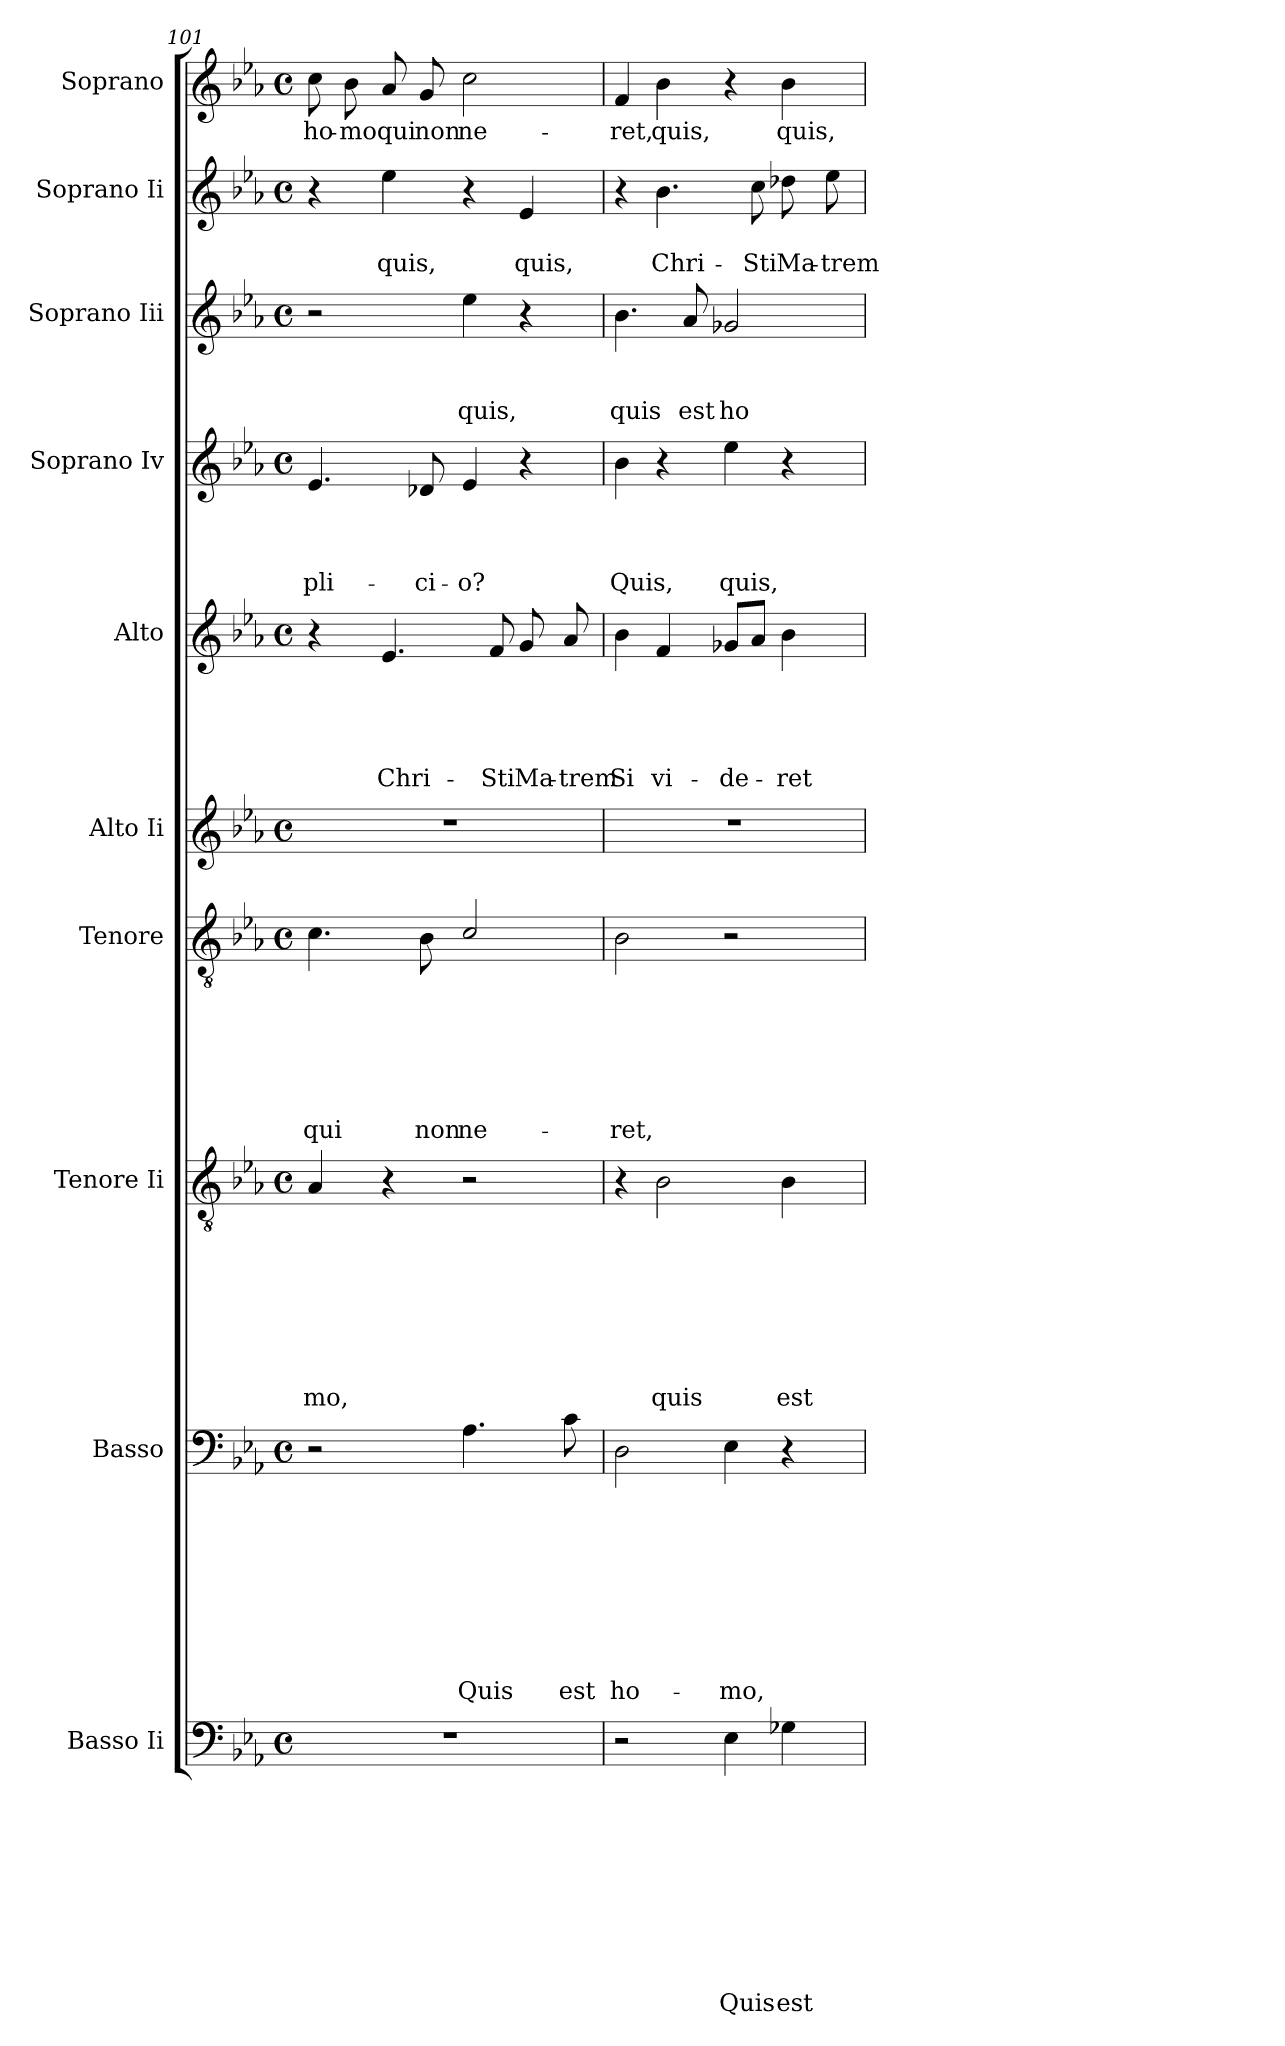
**kern	**text	**text	**text	**text	**text	**text	**text	**text	**text	**text	**kern	**text	**text	**text	**text	**text	**text	**text	**text	**text	**kern	**text	**text	**text	**text	**text	**text	**text	**text	**kern	**text	**text	**text	**text	**text	**text	**text	**kern	**kern	**text	**text	**text	**text	**text	**kern	**text	**text	**text	**text	**kern	**text	**text	**text	**kern	**text	**text	**kern	**text
*part10	*part10	*part10	*part10	*part10	*part10	*part10	*part10	*part10	*part10	*part10	*part9	*part9	*part9	*part9	*part9	*part9	*part9	*part9	*part9	*part9	*part8	*part8	*part8	*part8	*part8	*part8	*part8	*part8	*part8	*part7	*part7	*part7	*part7	*part7	*part7	*part7	*part7	*part6	*part5	*part5	*part5	*part5	*part5	*part5	*part4	*part4	*part4	*part4	*part4	*part3	*part3	*part3	*part3	*part2	*part2	*part2	*part1	*part1
*staff10	*staff10	*staff10	*staff10	*staff10	*staff10	*staff10	*staff10	*staff10	*staff10	*staff10	*staff9	*staff9	*staff9	*staff9	*staff9	*staff9	*staff9	*staff9	*staff9	*staff9	*staff8	*staff8	*staff8	*staff8	*staff8	*staff8	*staff8	*staff8	*staff8	*staff7	*staff7	*staff7	*staff7	*staff7	*staff7	*staff7	*staff7	*staff6	*staff5	*staff5	*staff5	*staff5	*staff5	*staff5	*staff4	*staff4	*staff4	*staff4	*staff4	*staff3	*staff3	*staff3	*staff3	*staff2	*staff2	*staff2	*staff1	*staff1
*I"Basso Ii	*	*	*	*	*	*	*	*	*	*	*I"Basso	*	*	*	*	*	*	*	*	*	*I"Tenore Ii	*	*	*	*	*	*	*	*	*I"Tenore	*	*	*	*	*	*	*	*I"Alto Ii	*I"Alto	*	*	*	*	*	*I"Soprano Iv	*	*	*	*	*I"Soprano Iii	*	*	*	*I"Soprano Ii	*	*	*I"Soprano	*
*clefF4	*	*	*	*	*	*	*	*	*	*	*clefF4	*	*	*	*	*	*	*	*	*	*clefGv2	*	*	*	*	*	*	*	*	*clefGv2	*	*	*	*	*	*	*	*clefG2	*clefG2	*	*	*	*	*	*clefG2	*	*	*	*	*clefG2	*	*	*	*clefG2	*	*	*clefG2	*
*k[b-e-a-]	*	*	*	*	*	*	*	*	*	*	*k[b-e-a-]	*	*	*	*	*	*	*	*	*	*k[b-e-a-]	*	*	*	*	*	*	*	*	*k[b-e-a-]	*	*	*	*	*	*	*	*k[b-e-a-]	*k[b-e-a-]	*	*	*	*	*	*k[b-e-a-]	*	*	*	*	*k[b-e-a-]	*	*	*	*k[b-e-a-]	*	*	*k[b-e-a-]	*
*E-:	*	*	*	*	*	*	*	*	*	*	*E-:	*	*	*	*	*	*	*	*	*	*E-:	*	*	*	*	*	*	*	*	*E-:	*	*	*	*	*	*	*	*E-:	*E-:	*	*	*	*	*	*E-:	*	*	*	*	*E-:	*	*	*	*E-:	*	*	*E-:	*
*M4/4	*	*	*	*	*	*	*	*	*	*	*M4/4	*	*	*	*	*	*	*	*	*	*M4/4	*	*	*	*	*	*	*	*	*M4/4	*	*	*	*	*	*	*	*M4/4	*M4/4	*	*	*	*	*	*M4/4	*	*	*	*	*M4/4	*	*	*	*M4/4	*	*	*M4/4	*
*met(c)	*	*	*	*	*	*	*	*	*	*	*met(c)	*	*	*	*	*	*	*	*	*	*met(c)	*	*	*	*	*	*	*	*	*met(c)	*	*	*	*	*	*	*	*met(c)	*met(c)	*	*	*	*	*	*met(c)	*	*	*	*	*met(c)	*	*	*	*met(c)	*	*	*met(c)	*
=101	=101	=101	=101	=101	=101	=101	=101	=101	=101	=101	=101	=101	=101	=101	=101	=101	=101	=101	=101	=101	=101	=101	=101	=101	=101	=101	=101	=101	=101	=101	=101	=101	=101	=101	=101	=101	=101	=101	=101	=101	=101	=101	=101	=101	=101	=101	=101	=101	=101	=101	=101	=101	=101	=101	=101	=101	=101	=101
!	!	!	!	!	!	!	!	!	!	!	!	!	!	!	!	!	!	!	!	!	!	!	!	!	!	!	!	!	!LO:LY:b	!	!	!	!	!	!	!	!LO:LY:b	!	!	!	!	!	!	!	!	!	!	!	!LO:LY:b	!	!	!	!	!	!	!	!	!LO:LY:b
1r	.	.	.	.	.	.	.	.	.	.	2r	.	.	.	.	.	.	.	.	.	4A-/	.	.	.	.	.	.	.	-mo,	4.c\	.	.	.	.	.	.	qui	1r	4r	.	.	.	.	.	4.e-/	.	.	.	-pli-	2r	.	.	.	4r	.	.	8cc\	ho-
!	!	!	!	!	!	!	!	!	!	!	!	!	!	!	!	!	!	!	!	!	!	!	!	!	!	!	!	!	!	!	!	!	!	!	!	!	!	!	!	!	!	!	!	!	!	!	!	!	!	!	!	!	!	!	!	!	!	!LO:LY:b:rj
.	.	.	.	.	.	.	.	.	.	.	.	.	.	.	.	.	.	.	.	.	.	.	.	.	.	.	.	.	.	.	.	.	.	.	.	.	.	.	.	.	.	.	.	.	.	.	.	.	.	.	.	.	.	.	.	.	8b-\	-mo
!	!	!	!	!	!	!	!	!	!	!	!	!	!	!	!	!	!	!	!	!	!	!	!	!	!	!	!	!	!	!	!	!	!	!	!	!	!	!	!	!	!	!	!	!LO:LY:b	!	!	!	!	!	!	!	!	!	!	!	!LO:LY:b	!	!LO:LY:b
.	.	.	.	.	.	.	.	.	.	.	.	.	.	.	.	.	.	.	.	.	4r	.	.	.	.	.	.	.	.	.	.	.	.	.	.	.	.	.	4.e-/	.	.	.	.	Chri-	.	.	.	.	.	.	.	.	.	4ee-\	.	quis,	8a-/	qui
!	!	!	!	!	!	!	!	!	!	!	!	!	!	!	!	!	!	!	!	!	!	!	!	!	!	!	!	!	!	!	!	!	!	!	!	!	!LO:LY:b	!	!	!	!	!	!	!	!	!	!	!	!LO:LY:b	!	!	!	!	!	!	!	!	!LO:LY:b
.	.	.	.	.	.	.	.	.	.	.	.	.	.	.	.	.	.	.	.	.	.	.	.	.	.	.	.	.	.	8B-\	.	.	.	.	.	.	non	.	.	.	.	.	.	.	8d-X/	.	.	.	-ci-	.	.	.	.	.	.	.	8g/	non
!	!	!	!	!	!	!	!	!	!	!	!	!	!	!	!	!	!	!	!	!LO:LY:b	!	!	!	!	!	!	!	!	!	!	!	!	!	!	!	!	!LO:LY:b	!	!	!	!	!	!	!	!	!	!	!	!LO:LY:b	!	!	!	!LO:LY:b	!	!	!	!	!LO:LY:b
.	.	.	.	.	.	.	.	.	.	.	4.A-\	.	.	.	.	.	.	.	.	Quis	2r	.	.	.	.	.	.	.	.	2c/	.	.	.	.	.	.	ne-	.	.	.	.	.	.	.	4e-/	.	.	.	-o?	4ee-\	.	.	quis,	4r	.	.	2cc\	ne-
!	!	!	!	!	!	!	!	!	!	!	!	!	!	!	!	!	!	!	!	!	!	!	!	!	!	!	!	!	!	!	!	!	!	!	!	!	!	!	!	!	!	!	!	!LO:LY:b	!	!	!	!	!	!	!	!	!	!	!	!	!	!
.	.	.	.	.	.	.	.	.	.	.	.	.	.	.	.	.	.	.	.	.	.	.	.	.	.	.	.	.	.	.	.	.	.	.	.	.	.	.	8f/	.	.	.	.	-Sti	.	.	.	.	.	.	.	.	.	.	.	.	.	.
!	!	!	!	!	!	!	!	!	!	!	!	!	!	!	!	!	!	!	!	!	!	!	!	!	!	!	!	!	!	!	!	!	!	!	!	!	!	!	!	!	!	!	!	!LO:LY:b	!	!	!	!	!	!	!	!	!	!	!	!LO:LY:b	!	!
.	.	.	.	.	.	.	.	.	.	.	.	.	.	.	.	.	.	.	.	.	.	.	.	.	.	.	.	.	.	.	.	.	.	.	.	.	.	.	8g/	.	.	.	.	Ma-	4r	.	.	.	.	4r	.	.	.	4e-/	.	quis,	.	.
!	!	!	!	!	!	!	!	!	!	!	!	!	!	!	!	!	!	!	!	!LO:LY:b	!	!	!	!	!	!	!	!	!	!	!	!	!	!	!	!	!	!	!	!	!	!	!	!LO:LY:b	!	!	!	!	!	!	!	!	!	!	!	!	!	!
.	.	.	.	.	.	.	.	.	.	.	8c\	.	.	.	.	.	.	.	.	est	.	.	.	.	.	.	.	.	.	.	.	.	.	.	.	.	.	.	8a-/	.	.	.	.	-trem	.	.	.	.	.	.	.	.	.	.	.	.	.	.
!!LO:PB:g=z
=102	=102	=102	=102	=102	=102	=102	=102	=102	=102	=102	=102	=102	=102	=102	=102	=102	=102	=102	=102	=102	=102	=102	=102	=102	=102	=102	=102	=102	=102	=102	=102	=102	=102	=102	=102	=102	=102	=102	=102	=102	=102	=102	=102	=102	=102	=102	=102	=102	=102	=102	=102	=102	=102	=102	=102	=102	=102	=102
!	!	!	!	!	!	!	!	!	!	!	!	!	!	!	!	!	!	!	!	!LO:LY:b	!	!	!	!	!	!	!	!	!	!	!	!	!	!	!	!	!LO:LY:b	!	!	!	!	!	!	!LO:LY:b	!	!	!	!	!LO:LY:b	!	!	!	!LO:LY:b	!	!	!	!	!LO:LY:b
2r	.	.	.	.	.	.	.	.	.	.	2D\	.	.	.	.	.	.	.	.	ho-	4r	.	.	.	.	.	.	.	.	2B-\	.	.	.	.	.	.	-ret,	1r	4b-\	.	.	.	.	Si	4b-\	.	.	.	Quis,	4.b-\	.	.	quis	4r	.	.	4f/	-ret,
!	!	!	!	!	!	!	!	!	!	!	!	!	!	!	!	!	!	!	!	!	!	!	!	!	!	!	!	!	!LO:LY:b	!	!	!	!	!	!	!	!	!	!	!	!	!	!	!LO:LY:b	!	!	!	!	!	!	!	!	!	!	!	!LO:LY:b	!	!LO:LY:b
.	.	.	.	.	.	.	.	.	.	.	.	.	.	.	.	.	.	.	.	.	2B-\	.	.	.	.	.	.	.	quis	.	.	.	.	.	.	.	.	.	4f/	.	.	.	.	vi-	4r	.	.	.	.	.	.	.	.	4.b-\	.	Chri-	4b-\	quis,
!	!	!	!	!	!	!	!	!	!	!	!	!	!	!	!	!	!	!	!	!	!	!	!	!	!	!	!	!	!	!	!	!	!	!	!	!	!	!	!	!	!	!	!	!	!	!	!	!	!	!	!	!	!LO:LY:b	!	!	!	!	!
.	.	.	.	.	.	.	.	.	.	.	.	.	.	.	.	.	.	.	.	.	.	.	.	.	.	.	.	.	.	.	.	.	.	.	.	.	.	.	.	.	.	.	.	.	.	.	.	.	.	8a-/	.	.	est	.	.	.	.	.
!	!	!	!	!	!	!	!	!	!	!LO:LY:b	!	!	!	!	!	!	!	!	!	!LO:LY:b	!	!	!	!	!	!	!	!	!	!	!	!	!	!	!	!	!	!	!	!	!	!	!	!LO:LY:b	!	!	!	!	!LO:LY:b	!	!	!	!LO:LY:b	!	!	!	!	!
4E-\	.	.	.	.	.	.	.	.	.	Quis	4E-\	.	.	.	.	.	.	.	.	-mo,	.	.	.	.	.	.	.	.	.	2r	.	.	.	.	.	.	.	.	8g-X/L	.	.	.	.	-de-	4ee-\	.	.	.	quis,	2g-X/	.	.	ho-	.	.	.	4r	.
!	!	!	!	!	!	!	!	!	!	!	!	!	!	!	!	!	!	!	!	!	!	!	!	!	!	!	!	!	!	!	!	!	!	!	!	!	!	!	!	!	!	!	!	!	!	!	!	!	!	!	!	!	!	!	!	!LO:LY:b	!	!
.	.	.	.	.	.	.	.	.	.	.	.	.	.	.	.	.	.	.	.	.	.	.	.	.	.	.	.	.	.	.	.	.	.	.	.	.	.	.	8a-/J	.	.	.	.	.	.	.	.	.	.	.	.	.	.	8cc\	.	-Sti	.	.
!	!	!	!	!	!	!	!	!	!	!LO:LY:b	!	!	!	!	!	!	!	!	!	!	!	!	!	!	!	!	!	!	!LO:LY:b	!	!	!	!	!	!	!	!	!	!	!	!	!	!	!LO:LY:b	!	!	!	!	!	!	!	!	!	!	!	!LO:LY:b	!	!LO:LY:b
4G-X\	.	.	.	.	.	.	.	.	.	est	4r	.	.	.	.	.	.	.	.	.	4B-\	.	.	.	.	.	.	.	est	.	.	.	.	.	.	.	.	.	4b-\	.	.	.	.	-ret	4r	.	.	.	.	.	.	.	.	8dd-X\	.	Ma-	4b-\	quis,
!	!	!	!	!	!	!	!	!	!	!	!	!	!	!	!	!	!	!	!	!	!	!	!	!	!	!	!	!	!	!	!	!	!	!	!	!	!	!	!	!	!	!	!	!	!	!	!	!	!	!	!	!	!	!	!	!LO:LY:b	!	!
.	.	.	.	.	.	.	.	.	.	.	.	.	.	.	.	.	.	.	.	.	.	.	.	.	.	.	.	.	.	.	.	.	.	.	.	.	.	.	.	.	.	.	.	.	.	.	.	.	.	.	.	.	.	8ee-\	.	-trem	.	.
=	=	=	=	=	=	=	=	=	=	=	=	=	=	=	=	=	=	=	=	=	=	=	=	=	=	=	=	=	=	=	=	=	=	=	=	=	=	=	=	=	=	=	=	=	=	=	=	=	=	=	=	=	=	=	=	=	=	=
*-	*-	*-	*-	*-	*-	*-	*-	*-	*-	*-	*-	*-	*-	*-	*-	*-	*-	*-	*-	*-	*-	*-	*-	*-	*-	*-	*-	*-	*-	*-	*-	*-	*-	*-	*-	*-	*-	*-	*-	*-	*-	*-	*-	*-	*-	*-	*-	*-	*-	*-	*-	*-	*-	*-	*-	*-	*-	*-
